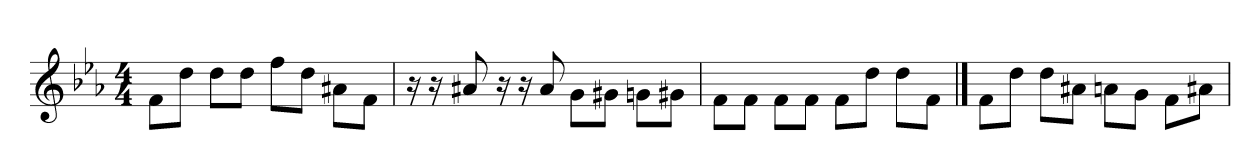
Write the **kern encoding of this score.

**kern
*part1
*staff1
*
*k[b-e-a-]
*E-:
*M4/4
*MM120
=1
8f\L
8dd\J
8dd\L
8dd\J
8ff\L
8dd\J
8a#X\L
8f\J
=2
16r
16r
8a#X
16r
16r
8a#
8g\L
8g#X\J
8gn\L
8g#X\J
=3
8f\L
8f\J
8f\L
8f\J
8f\L
8dd\J
8dd\L
8f\J
==4
8f\L
8dd\J
8dd\L
8a#X\J
8an\L
8g\J
8f\L
8a#X\J
=
*-
